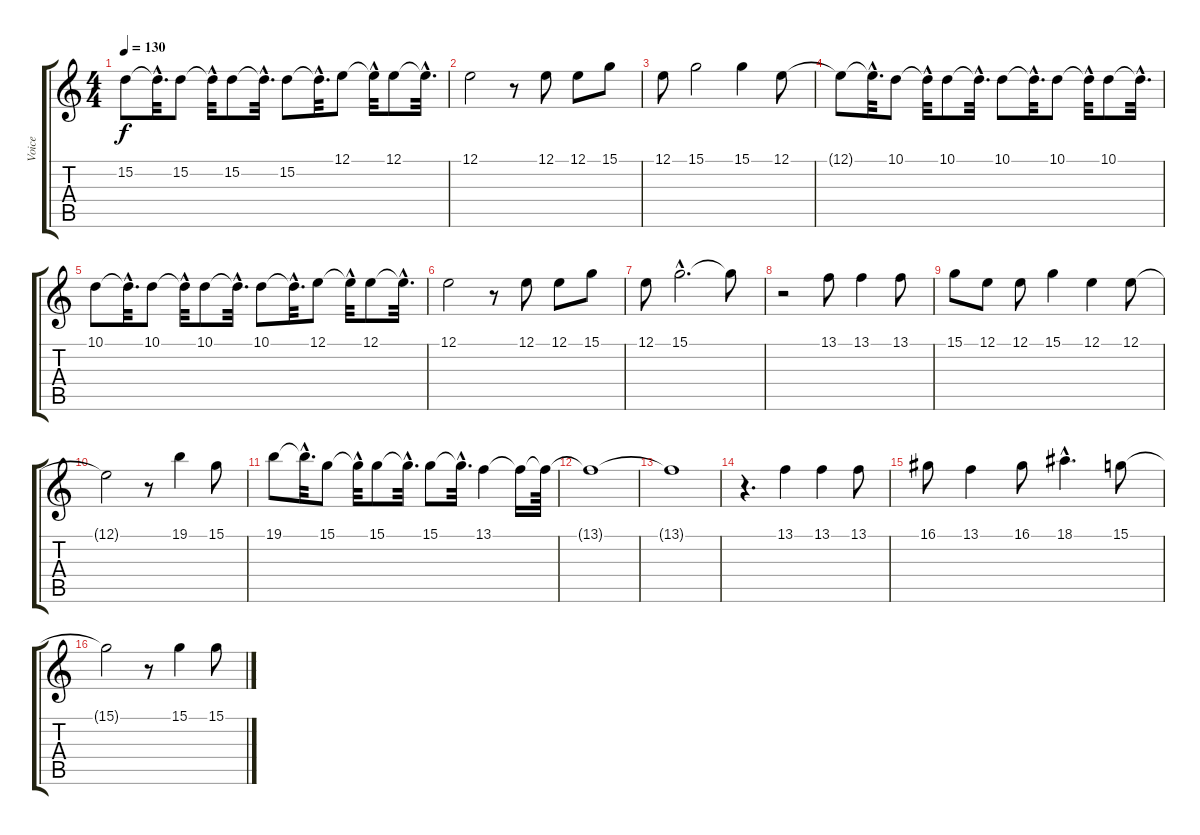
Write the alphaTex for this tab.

\track ("Voice" "Voice") {instrument trumpet}
\staff {score tabs}
\tuning (E4 B3 G3 D3 A2 E2) {hide}
\ts (4 4)
\tempo 130
\clef g2
\ks c
15.2.8{dy f} 15.2{hac t}.32{d} 15.2.8 15.2{hac t}.32 15.2.8 15.2{hac t}.32{d} 15.2.8 15.2{hac t}.32{d} 12.1.8 12.1{hac t}.32 12.1.8 12.1{hac t}.32{d} |
12.1.2 r.8 12.1.8 12.1.8 15.1.8 |
12.1.8 15.1.2 15.1.4 12.1.8 |
12.1{t}.8 12.1{hac t}.32{d} 10.1.8 10.1{hac t}.32 10.1.8 10.1{hac t}.32{d} 10.1.8 10.1{hac t}.32{d} 10.1.8 10.1{hac t}.32 10.1.8 10.1{hac t}.32{d} |
10.1.8 10.1{hac t}.32{d} 10.1.8 10.1{hac t}.32 10.1.8 10.1{hac t}.32{d} 10.1.8 10.1{hac t}.32{d} 12.1.8 12.1{hac t}.32 12.1.8 12.1{hac t}.32{d} |
12.1.2 r.8 12.1.8 12.1.8 15.1.8 |
12.1.8 15.1{hac}.2{d} 15.1{t}.8 |
r.2 13.1.8 13.1.4 13.1.8 |
15.1.8 12.1.8 12.1.8 15.1.4 12.1.4 12.1.8 |
12.1{t}.2 r.8 19.1.4 15.1.8 |
19.1.8 19.1{hac t}.32{d} 15.1.8 15.1{hac t}.32 15.1.8 15.1{hac t}.32{d} 15.1.8 15.1{hac t}.32{d} 13.1.4 13.1{t}.16 13.1{t}.64 |
13.1{t}.1 |
13.1{t}.1 |
r.4{d} 13.1.4 13.1.4 13.1.8 |
16.1.8 13.1.4 16.1.8 18.1{hac}.4{d} 15.1.8 |
15.1{t}.2 r.8 15.1.4 15.1.8
